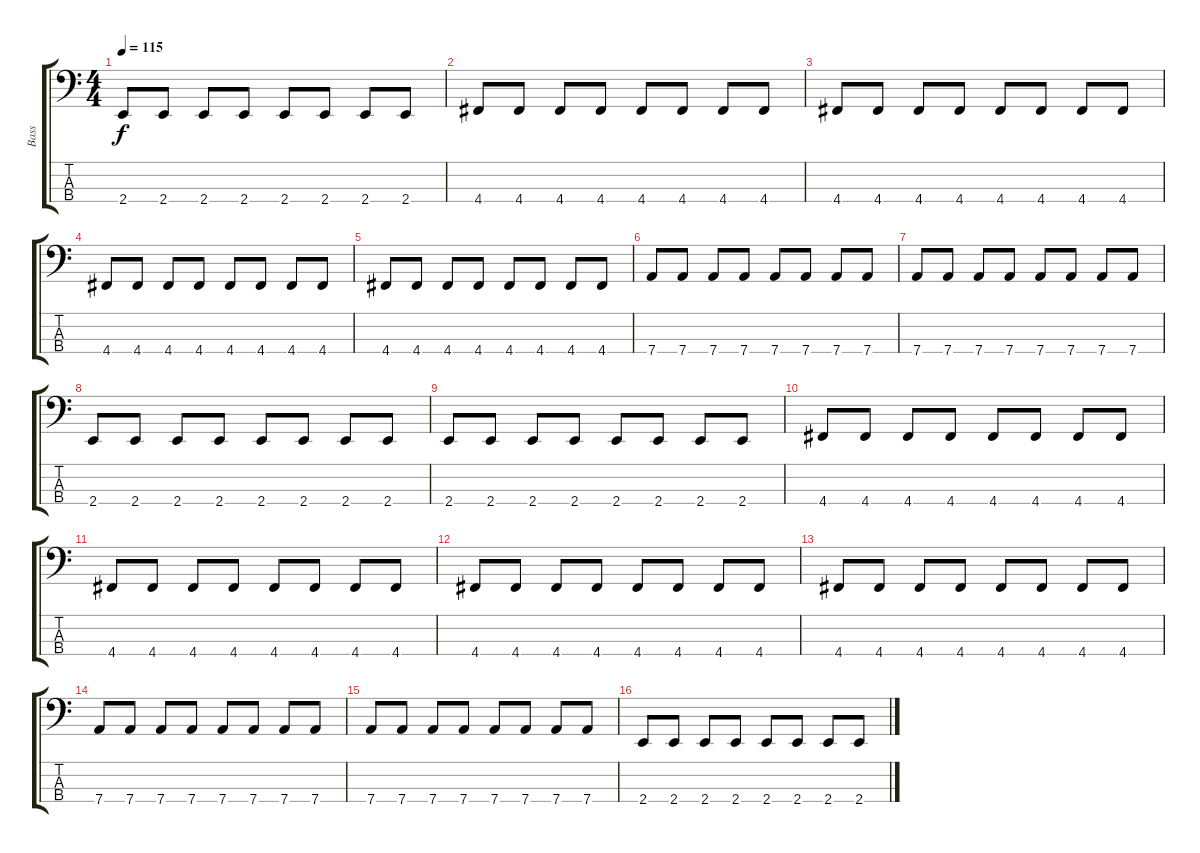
\track ("Bass" "Bass") {instrument electricbasspick}
\staff {score tabs}
\tuning (G2 D2 A1 D1) {hide}
\ts (4 4)
\tempo 115
\clef f4
\ks c
2.4.8{dy f} 2.4.8 2.4.8 2.4.8 2.4.8 2.4.8 2.4.8 2.4.8 |
4.4.8 4.4.8 4.4.8 4.4.8 4.4.8 4.4.8 4.4.8 4.4.8 |
4.4.8 4.4.8 4.4.8 4.4.8 4.4.8 4.4.8 4.4.8 4.4.8 |
4.4.8 4.4.8 4.4.8 4.4.8 4.4.8 4.4.8 4.4.8 4.4.8 |
4.4.8 4.4.8 4.4.8 4.4.8 4.4.8 4.4.8 4.4.8 4.4.8 |
7.4.8 7.4.8 7.4.8 7.4.8 7.4.8 7.4.8 7.4.8 7.4.8 |
7.4.8 7.4.8 7.4.8 7.4.8 7.4.8 7.4.8 7.4.8 7.4.8 |
2.4.8 2.4.8 2.4.8 2.4.8 2.4.8 2.4.8 2.4.8 2.4.8 |
2.4.8 2.4.8 2.4.8 2.4.8 2.4.8 2.4.8 2.4.8 2.4.8 |
4.4.8 4.4.8 4.4.8 4.4.8 4.4.8 4.4.8 4.4.8 4.4.8 |
4.4.8 4.4.8 4.4.8 4.4.8 4.4.8 4.4.8 4.4.8 4.4.8 |
4.4.8 4.4.8 4.4.8 4.4.8 4.4.8 4.4.8 4.4.8 4.4.8 |
4.4.8 4.4.8 4.4.8 4.4.8 4.4.8 4.4.8 4.4.8 4.4.8 |
7.4.8 7.4.8 7.4.8 7.4.8 7.4.8 7.4.8 7.4.8 7.4.8 |
7.4.8 7.4.8 7.4.8 7.4.8 7.4.8 7.4.8 7.4.8 7.4.8 |
2.4.8 2.4.8 2.4.8 2.4.8 2.4.8 2.4.8 2.4.8 2.4.8
